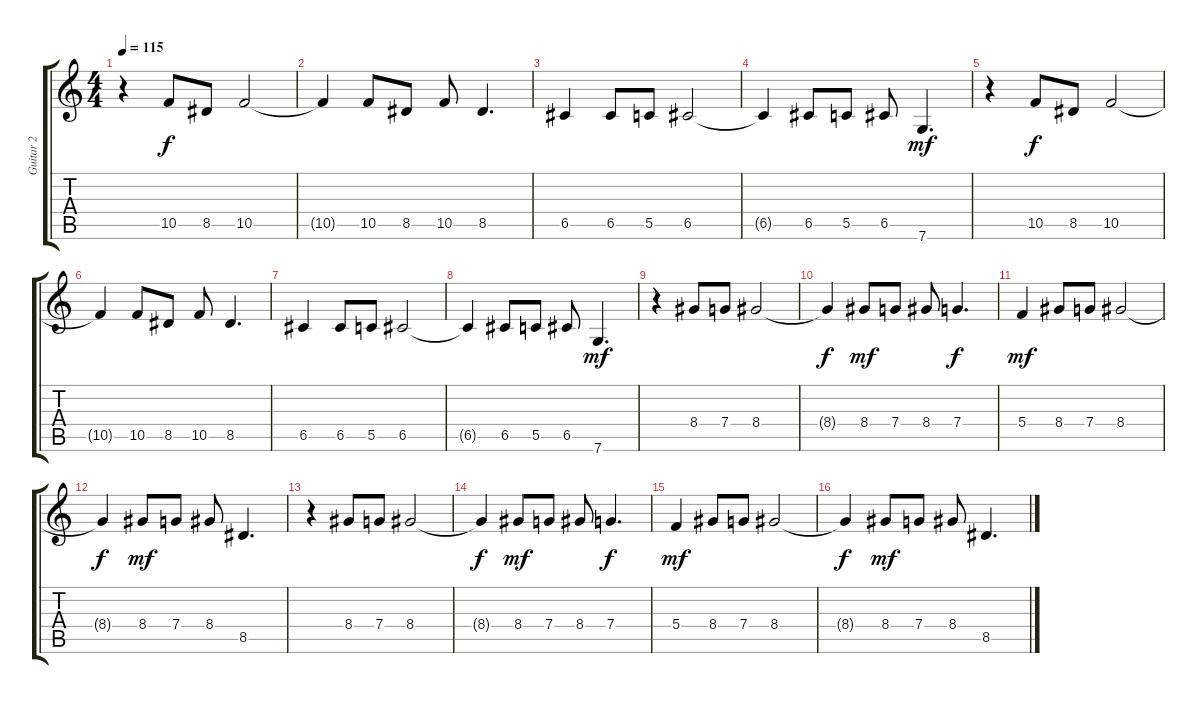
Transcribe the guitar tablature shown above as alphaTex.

\track ("Guitar 2" "Guitar 2") {instrument distortionguitar}
\staff {score tabs}
\tuning (D4 A3 F3 C3 G2 C2) {hide}
\ts (4 4)
\tempo 115
\tempo 125
\tempo 115
\clef g2
\ks c
r.4{dy f instrument distortionguitar} 10.5.8 8.5.8 10.5.2 |
10.5{t}.4 10.5.8 8.5.8 10.5.8 8.5.4{d} |
6.5.4 6.5.8 5.5.8 6.5.2 |
6.5{t}.4 6.5.8 5.5.8 6.5.8 7.6.4{d dy mf} |
r.4 10.5.8{dy f} 8.5.8 10.5.2 |
10.5{t}.4 10.5.8 8.5.8 10.5.8 8.5.4{d} |
6.5.4 6.5.8 5.5.8 6.5.2 |
6.5{t}.4 6.5.8 5.5.8 6.5.8 7.6.4{d dy mf} |
r.4 8.4.8 7.4.8 8.4.2 |
8.4{t}.4{dy f} 8.4.8{dy mf} 7.4.8 8.4.8 7.4.4{d dy f} |
5.4.4{dy mf} 8.4.8 7.4.8 8.4.2 |
8.4{t}.4{dy f} 8.4.8{dy mf} 7.4.8 8.4.8 8.5.4{d} |
r.4 8.4.8 7.4.8 8.4.2 |
8.4{t}.4{dy f} 8.4.8{dy mf} 7.4.8 8.4.8 7.4.4{d dy f} |
5.4.4{dy mf} 8.4.8 7.4.8 8.4.2 |
8.4{t}.4{dy f} 8.4.8{dy mf} 7.4.8 8.4.8 8.5.4{d}
